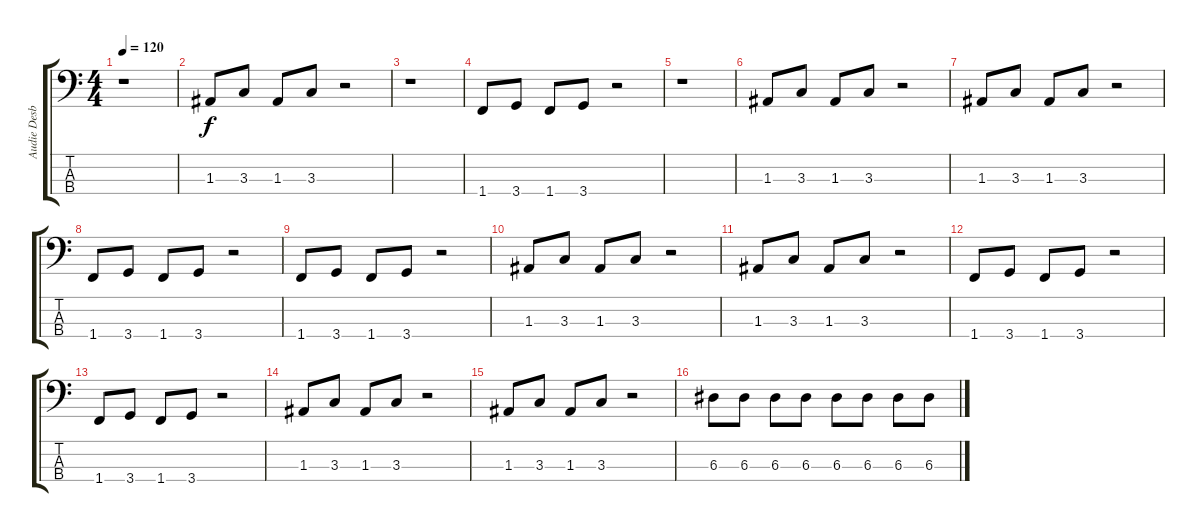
\track ("Audie Desbrow" "Audie Desb") {instrument electricbassfinger}
\staff {score tabs}
\tuning (G2 D2 A1 E1) {hide}
\ts (4 4)
\tempo 120
\clef f4
\ks c
r.1{dy f} |
1.3.8 3.3.8 1.3.8 3.3.8 r.2 |
r.1 |
1.4.8 3.4.8 1.4.8 3.4.8 r.2 |
r.1 |
1.3.8 3.3.8 1.3.8 3.3.8 r.2 |
1.3.8 3.3.8 1.3.8 3.3.8 r.2 |
1.4.8 3.4.8 1.4.8 3.4.8 r.2 |
1.4.8 3.4.8 1.4.8 3.4.8 r.2 |
1.3.8 3.3.8 1.3.8 3.3.8 r.2 |
1.3.8 3.3.8 1.3.8 3.3.8 r.2 |
1.4.8 3.4.8 1.4.8 3.4.8 r.2 |
1.4.8 3.4.8 1.4.8 3.4.8 r.2 |
1.3.8 3.3.8 1.3.8 3.3.8 r.2 |
1.3.8 3.3.8 1.3.8 3.3.8 r.2 |
6.3.8 6.3.8 6.3.8 6.3.8 6.3.8 6.3.8 6.3.8 6.3.8
